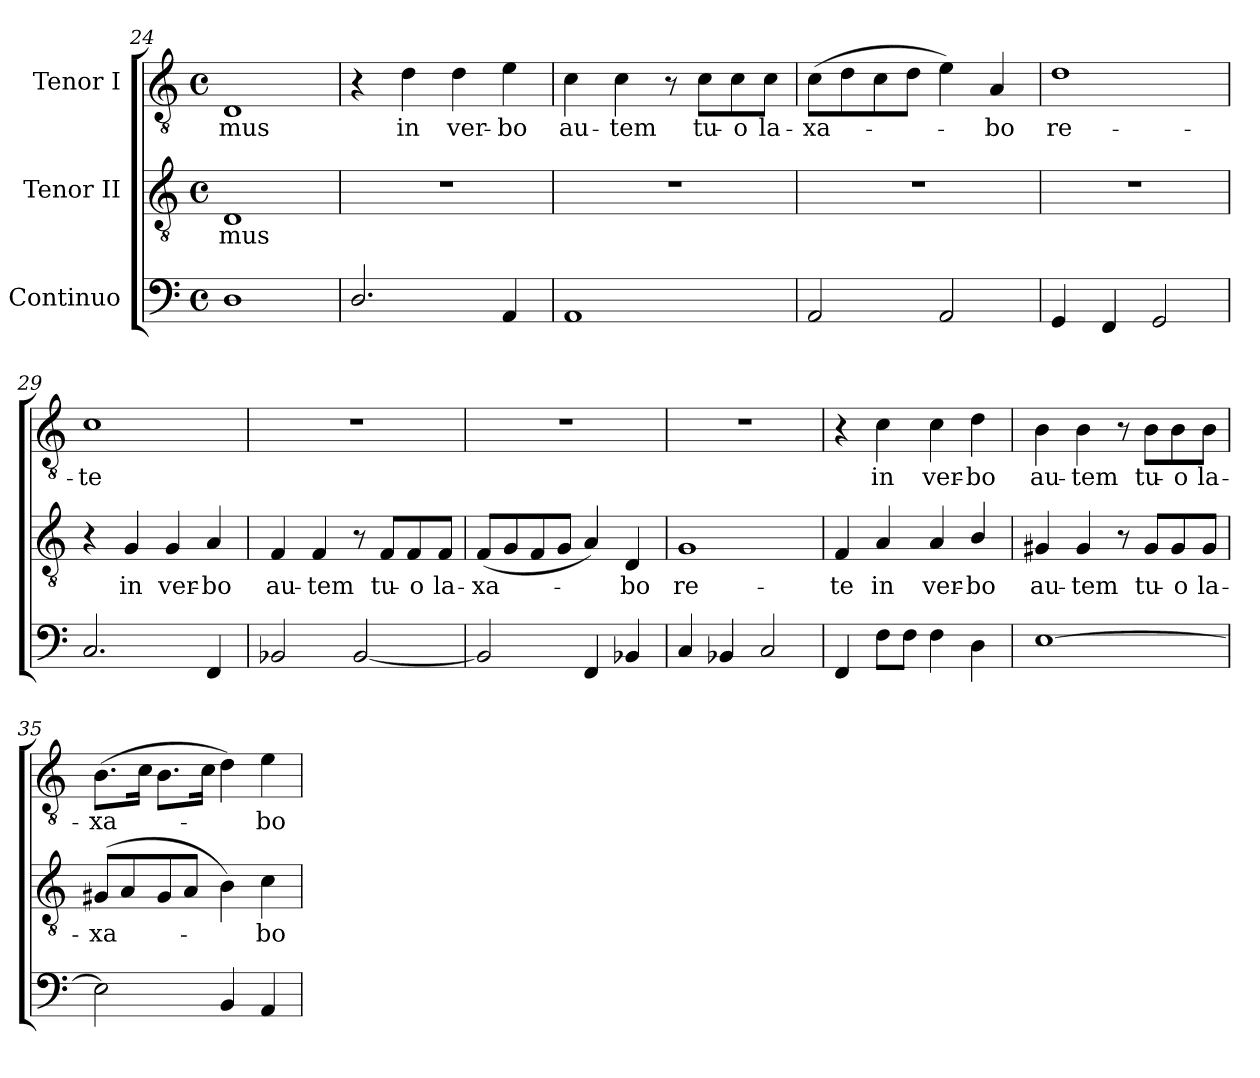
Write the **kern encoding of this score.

**kern	**kern	**text	**kern	**text
*part3	*part2	*part2	*part1	*part1
*staff3	*staff2	*staff2	*staff1	*staff1
*I"Continuo	*I"Tenor II	*	*I"Tenor I	*
*clefF4	*clefGv2	*	*clefGv2	*
*k[]	*k[]	*	*k[]	*
*C:	*C:	*	*C:	*
*M4/4	*M4/4	*	*M4/4	*
*met(c)	*met(c)	*	*met(c)	*
=24	=24	=24	=24	=24
!	!	!LO:LY:b	!	!
!	!	!	!	!LO:LY:b
1D	1D	-mus	1D	-mus
=25	=25	=25	=25	=25
2.D/	1r	.	4r	.
!	!	!	!	!LO:LY:b
.	.	.	4d\	in
!	!	!	!	!LO:LY:b
.	.	.	4d\	ver-
!	!	!	!	!LO:LY:b
4AA/	.	.	4e\	-bo
!!LO:PB:g=z
=26	=26	=26	=26	=26
!	!	!	!	!LO:LY:b
1AA	1r	.	4c\	au-
!	!	!	!	!LO:LY:b
.	.	.	4c\	-tem
.	.	.	8r	.
!	!	!	!	!LO:LY:b
.	.	.	8c\L	tu-
!	!	!	!	!LO:LY:b
.	.	.	8c\	-o
!	!	!	!	!LO:LY:b
.	.	.	8c\J	la-
=27	=27	=27	=27	=27
!	!	!	!	!LO:LY:b
2AA/	1r	.	(>8c\L	-xa-
.	.	.	8d\	.
.	.	.	8c\	.
.	.	.	8d\J	.
2AA/	.	.	4e\)	.
!	!	!	!	!LO:LY:b
.	.	.	4A/	-bo
=28	=28	=28	=28	=28
!	!	!	!	!LO:LY:b
4GG/	1r	.	1d	re-
4FF/	.	.	.	.
2GG/	.	.	.	.
=29	=29	=29	=29	=29
!	!	!	!	!LO:LY:b
2.C/	4r	.	1c	-te
!	!	!LO:LY:b	!	!
.	4G/	in	.	.
!	!	!LO:LY:b	!	!
.	4G/	ver-	.	.
!	!	!LO:LY:b	!	!
4FF/	4A/	-bo	.	.
=30	=30	=30	=30	=30
!	!	!LO:LY:b	!	!
2BB-X/	4F/	au-	1r	.
!	!	!LO:LY:b	!	!
.	4F/	-tem	.	.
[2BB-/	8r	.	.	.
!	!	!LO:LY:b	!	!
.	8F/L	tu-	.	.
!	!	!LO:LY:b	!	!
.	8F/	-o	.	.
!	!	!LO:LY:b	!	!
.	8F/J	la-	.	.
=31	=31	=31	=31	=31
!	!	!LO:LY:b	!	!
2BB-/]	(<8F/L	-xa-	1r	.
.	8G/	.	.	.
.	8F/	.	.	.
.	8G/J	.	.	.
4FF/	4A/)	.	.	.
!	!	!LO:LY:b	!	!
4BB-X/	4D/	-bo	.	.
!!LO:LB:g=z
=32	=32	=32	=32	=32
!	!	!LO:LY:b	!	!
4C/	1G	re-	1r	.
4BB-X/	.	.	.	.
2C/	.	.	.	.
=33	=33	=33	=33	=33
!	!	!LO:LY:b	!	!
4FF/	4F/	-te	4r	.
!	!	!LO:LY:b	!	!
!	!	!	!	!LO:LY:b
8F\L	4A/	in	4c\	in
8F\J	.	.	.	.
!	!	!LO:LY:b	!	!
!	!	!	!	!LO:LY:b
4F\	4A/	ver-	4c\	ver-
!	!	!LO:LY:b	!	!
!	!	!	!	!LO:LY:b
4D\	4B/	-bo	4d\	-bo
=34	=34	=34	=34	=34
!	!	!LO:LY:b	!	!
!	!	!	!	!LO:LY:b
[1E	4G#X/	au-	4B\	au-
!	!	!LO:LY:b	!	!
!	!	!	!	!LO:LY:b
.	4G#/	-tem	4B\	-tem
.	8r	.	8r	.
!	!	!LO:LY:b	!	!
!	!	!	!	!LO:LY:b
.	8G#/L	tu-	8B\L	tu-
!	!	!LO:LY:b	!	!
!	!	!	!	!LO:LY:b
.	8G#/	-o	8B\	-o
!	!	!LO:LY:b	!	!
!	!	!	!	!LO:LY:b
.	8G#/J	la-	8B\J	la-
=35	=35	=35	=35	=35
!	!	!LO:LY:b	!	!
!	!	!	!	!LO:LY:b
2E\]	(<8G#X/L	-xa-	(>8.B\L	-xa-
.	8A/	.	.	.
.	.	.	16c\Jk	.
.	8G#/	.	8.B\L	.
.	8A/J	.	.	.
.	.	.	16c\Jk	.
4BB/	4B\)	.	4d\)	.
!	!	!LO:LY:b	!	!
!	!	!	!	!LO:LY:b
4AA/	4c\	-bo	4e\	-bo
=	=	=	=	=
*-	*-	*-	*-	*-
